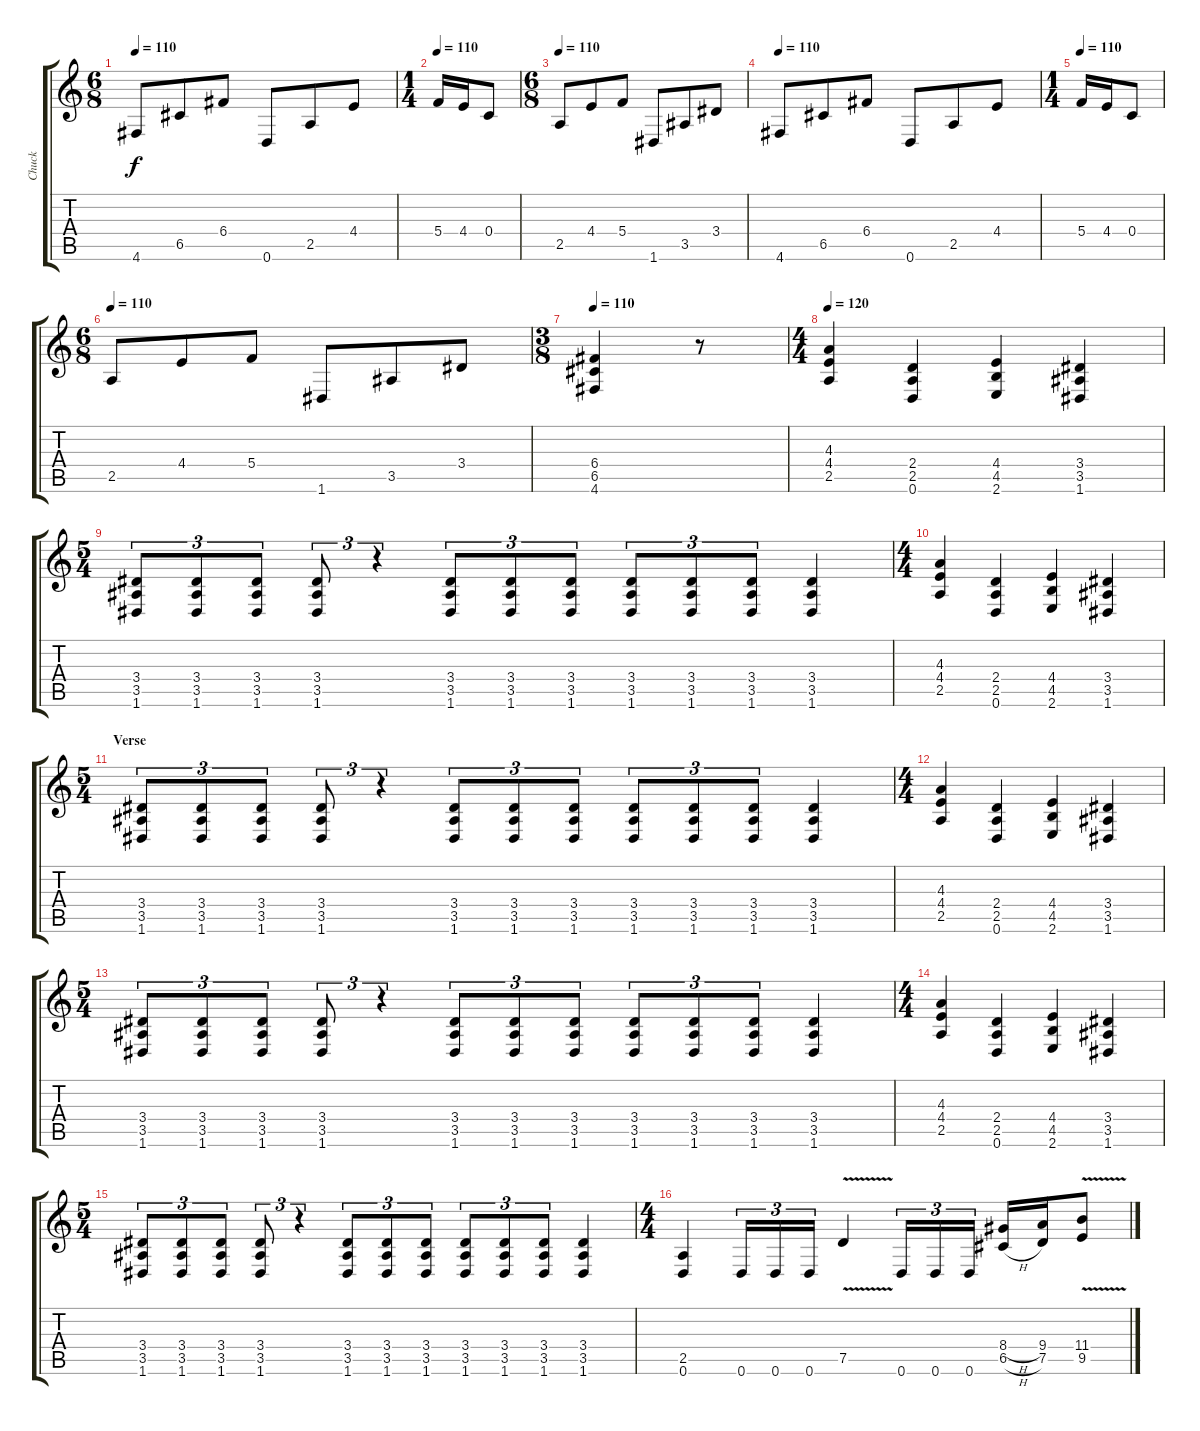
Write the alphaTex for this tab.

\track ("Chuck" "Chuck") {instrument distortionguitar}
\staff {score tabs}
\tuning (D4 A3 F3 C3 G2 D2) {hide}
\ts (6 8)
\tempo 110
\clef g2
\ks c
4.6.8{dy f} 6.5.8 6.4.8 0.6.8 2.5.8 4.4.8 |
\ts (1 4)
\tempo 110
5.4.16 4.4.16 0.4.8 |
\ts (6 8)
\tempo 110
2.5.8 4.4.8 5.4.8 1.6.8 3.5.8 3.4.8 |
\tempo 110
4.6.8 6.5.8 6.4.8 0.6.8 2.5.8 4.4.8 |
\ts (1 4)
\tempo 110
5.4.16 4.4.16 0.4.8 |
\ts (6 8)
\tempo 110
2.5.8 4.4.8 5.4.8 1.6.8 3.5.8 3.4.8 |
\ts (3 8)
\tempo 110
(6.4 6.5 4.6).4 r.8 |
\ts (4 4)
\tempo 120
(4.3 4.4 2.5).4 (2.4 2.5 0.6).4 (4.4 4.5 2.6).4 (3.4 3.5 1.6).4 |
\ts (5 4)
(3.4 3.5 1.6).8{tu (3 2)} (3.4 3.5 1.6).8{tu (3 2)} (3.4 3.5 1.6).8{tu (3 2)} (3.4 3.5 1.6).8{tu (3 2)} r.4{tu (3 2)} (3.4 3.5 1.6).8{tu (3 2)} (3.4 3.5 1.6).8{tu (3 2)} (3.4 3.5 1.6).8{tu (3 2)} (3.4 3.5 1.6).8{tu (3 2)} (3.4 3.5 1.6).8{tu (3 2)} (3.4 3.5 1.6).8{tu (3 2)} (3.4 3.5 1.6).4 |
\ts (4 4)
(4.3 4.4 2.5).4 (2.4 2.5 0.6).4 (4.4 4.5 2.6).4 (3.4 3.5 1.6).4 |
\ts (5 4)
\section ("" "Verse")
(3.4 3.5 1.6).8{tu (3 2)} (3.4 3.5 1.6).8{tu (3 2)} (3.4 3.5 1.6).8{tu (3 2)} (3.4 3.5 1.6).8{tu (3 2)} r.4{tu (3 2)} (3.4 3.5 1.6).8{tu (3 2)} (3.4 3.5 1.6).8{tu (3 2)} (3.4 3.5 1.6).8{tu (3 2)} (3.4 3.5 1.6).8{tu (3 2)} (3.4 3.5 1.6).8{tu (3 2)} (3.4 3.5 1.6).8{tu (3 2)} (3.4 3.5 1.6).4 |
\ts (4 4)
(4.3 4.4 2.5).4 (2.4 2.5 0.6).4 (4.4 4.5 2.6).4 (3.4 3.5 1.6).4 |
\ts (5 4)
(3.4 3.5 1.6).8{tu (3 2)} (3.4 3.5 1.6).8{tu (3 2)} (3.4 3.5 1.6).8{tu (3 2)} (3.4 3.5 1.6).8{tu (3 2)} r.4{tu (3 2)} (3.4 3.5 1.6).8{tu (3 2)} (3.4 3.5 1.6).8{tu (3 2)} (3.4 3.5 1.6).8{tu (3 2)} (3.4 3.5 1.6).8{tu (3 2)} (3.4 3.5 1.6).8{tu (3 2)} (3.4 3.5 1.6).8{tu (3 2)} (3.4 3.5 1.6).4 |
\ts (4 4)
(4.3 4.4 2.5).4 (2.4 2.5 0.6).4 (4.4 4.5 2.6).4 (3.4 3.5 1.6).4 |
\ts (5 4)
(3.4 3.5 1.6).8{tu (3 2)} (3.4 3.5 1.6).8{tu (3 2)} (3.4 3.5 1.6).8{tu (3 2)} (3.4 3.5 1.6).8{tu (3 2)} r.4{tu (3 2)} (3.4 3.5 1.6).8{tu (3 2)} (3.4 3.5 1.6).8{tu (3 2)} (3.4 3.5 1.6).8{tu (3 2)} (3.4 3.5 1.6).8{tu (3 2)} (3.4 3.5 1.6).8{tu (3 2)} (3.4 3.5 1.6).8{tu (3 2)} (3.4 3.5 1.6).4 |
\ts (4 4)
(2.5 0.6).4 0.6.16{tu (3 2)} 0.6.16{tu (3 2)} 0.6.16{tu (3 2)} 7.5{v}.4 0.6.16{tu (3 2)} 0.6.16{tu (3 2)} 0.6.16{tu (3 2)} (8.4{h} 6.5{h}).16 (9.4 7.5).16 (11.4{v} 9.5{v}).8
